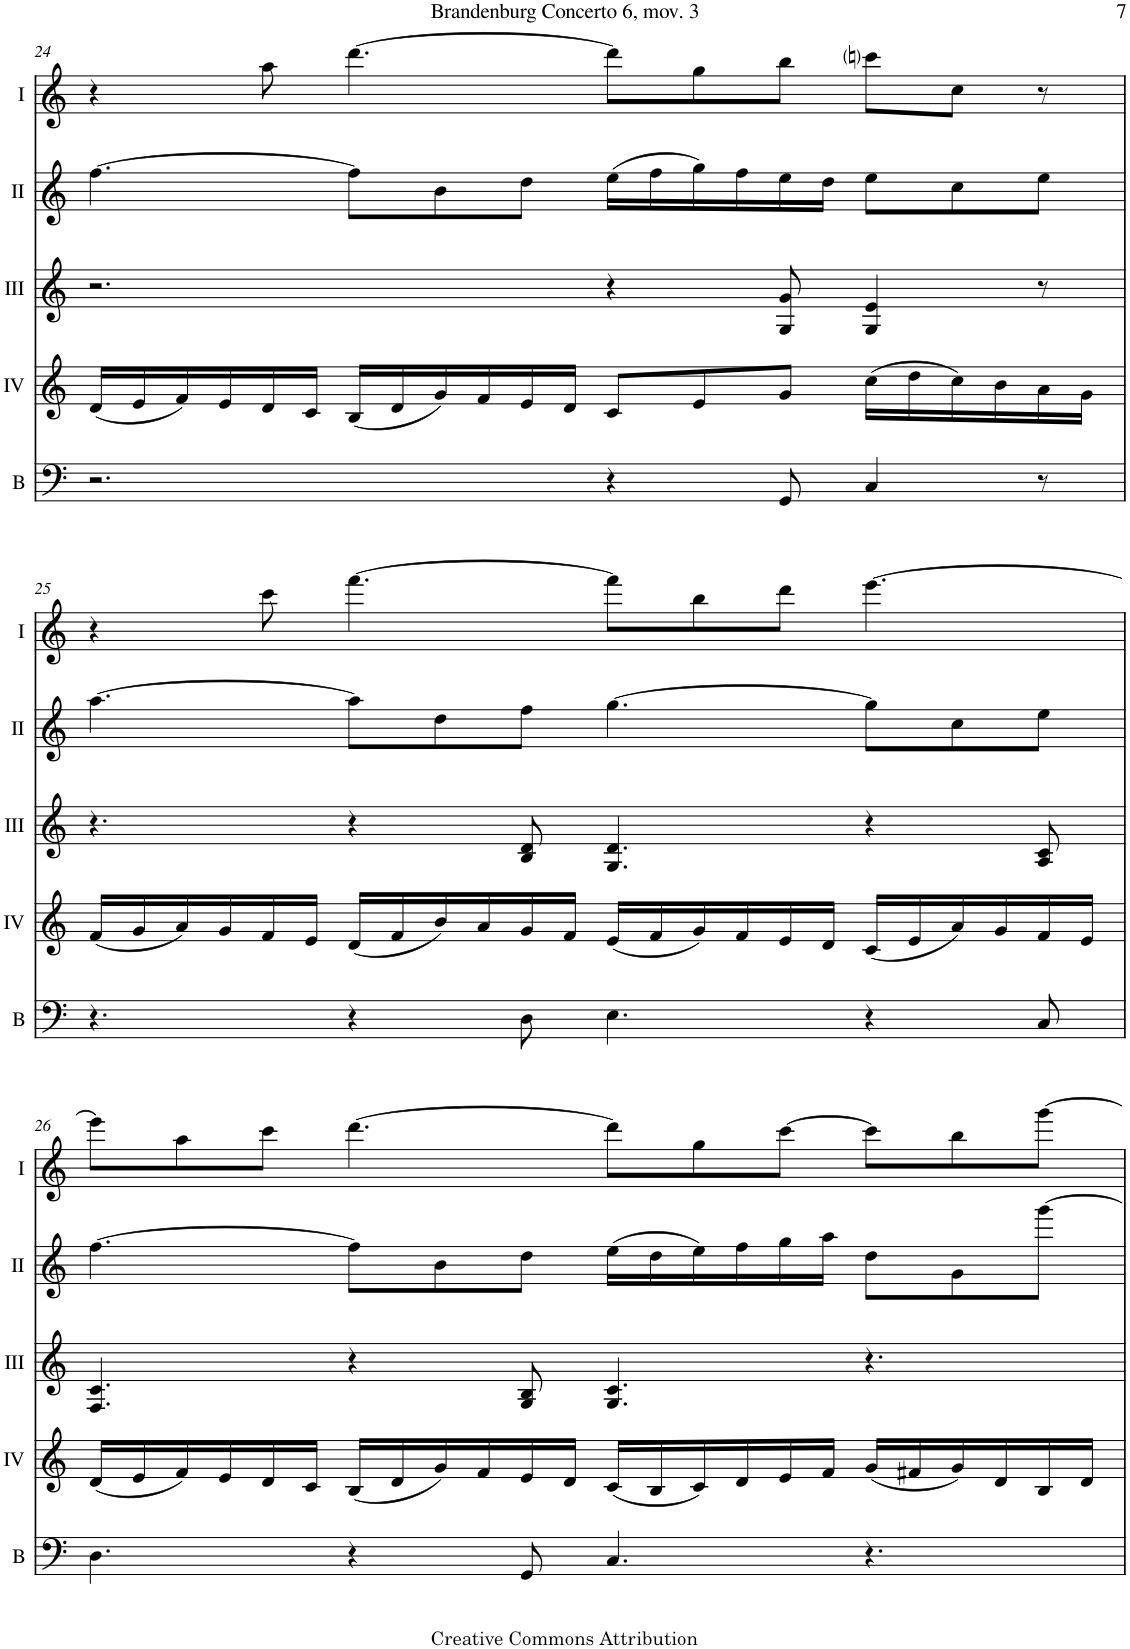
**kern	**kern	**kern	**kern	**kern
*part5	*part4	*part3	*part2	*part1
*staff5	*staff4	*staff3	*staff2	*staff1
*I"Bass	*I"Acc. 4	*I"Acc. 3	*I"Acc. 2	*I"Acc. 1
*I'B	*	*	*	*
!!LO:PB:g=z
*clefF4	*clefG2	*clefG2	*clefG2	*clefG2
*Trd7c12	*Trd7c12	*	*Trd7c12	*Trd7c12
*k[]	*k[]	*k[]	*k[]	*k[]
*M12/8	*M12/8	*M12/8	*M12/8	*M12/8
=24	=24	=24	=24	=24
2.r	(16d/LL	2.r	[4.ff\	4r
.	16e/	.	.	.
.	16f/)	.	.	.
.	16e/	.	.	.
.	16d/	.	.	8aa\
.	16c/JJ	.	.	.
.	(16B/LL	.	8ff\L]	[4.ddd\
.	16d/	.	.	.
.	16g/)	.	8b\	.
.	16f/	.	.	.
.	16e/	.	8dd\J	.
.	16d/JJ	.	.	.
4r	8c/L	4r	(16ee\LL	8ddd\L]
.	.	.	16ff\	.
.	8e/	.	16gg\)	8gg\
.	.	.	16ff\	.
8GG/	8g/J	8G/ 8g/	16ee\	8bb\J
.	.	.	16dd\JJ	.
4C/	(16cc\LL	4G/ 4e/	8ee\L	8cccni\L
.	16dd\	.	.	.
.	16cc\)	.	8cc\	8cc\J
.	16b\	.	.	.
8r	16a\	8r	8ee\J	8r
.	16g\JJ	.	.	.
!!LO:LB:g=z
=25	=25	=25	=25	=25
4.r	(16f/LL	4.r	[4.aa\	4r
.	16g/	.	.	.
.	16a/)	.	.	.
.	16g/	.	.	.
.	16f/	.	.	8ccc\
.	16e/JJ	.	.	.
4r	(16d/LL	4r	8aa\L]	[4.fff\
.	16f/	.	.	.
.	16b/)	.	8dd\	.
.	16a/	.	.	.
8D\	16g/	8B/ 8d/	8ff\J	.
.	16f/JJ	.	.	.
4.E\	(16e/LL	4.G/ 4.d/	[4.gg\	8fff\L]
.	16f/	.	.	.
.	16g/)	.	.	8bb\
.	16f/	.	.	.
.	16e/	.	.	8ddd\J
.	16d/JJ	.	.	.
4r	(16c/LL	4r	8gg\L]	[4.eee\
.	16e/	.	.	.
.	16a/)	.	8cc\	.
.	16g/	.	.	.
8C/	16f/	8A/ 8c/	8ee\J	.
.	16e/JJ	.	.	.
!!LO:LB:g=z
=26	=26	=26	=26	=26
4.D\	(16d/LL	4.F/ 4.c/	[4.ff\	8eee\L]
.	16e/	.	.	.
.	16f/)	.	.	8aa\
.	16e/	.	.	.
.	16d/	.	.	8ccc\J
.	16c/JJ	.	.	.
4r	(16B/LL	4r	8ff\L]	[4.ddd\
.	16d/	.	.	.
.	16g/)	.	8b\	.
.	16f/	.	.	.
8GG/	16e/	8G/ 8B/	8dd\J	.
.	16d/JJ	.	.	.
4.C/	(16c/LL	4.G/ 4.c/	(16ee\LL	8ddd\L]
.	16B/	.	16dd\	.
.	16c/)	.	16ee\)	8gg\
.	16d/	.	16ff\	.
.	16e/	.	16gg\	[8ccc\J
.	16f/JJ	.	16aa\JJ	.
4.r	(16g/LL	4.r	8dd\L	8ccc\L]
.	16f#X/	.	.	.
.	16g/)	.	8g\	8bb\
.	16d/	.	.	.
.	16B/	.	[8ggg\J	[8ggg\J
.	16d/JJ	.	.	.
=	=	=	=	=
*-	*-	*-	*-	*-
